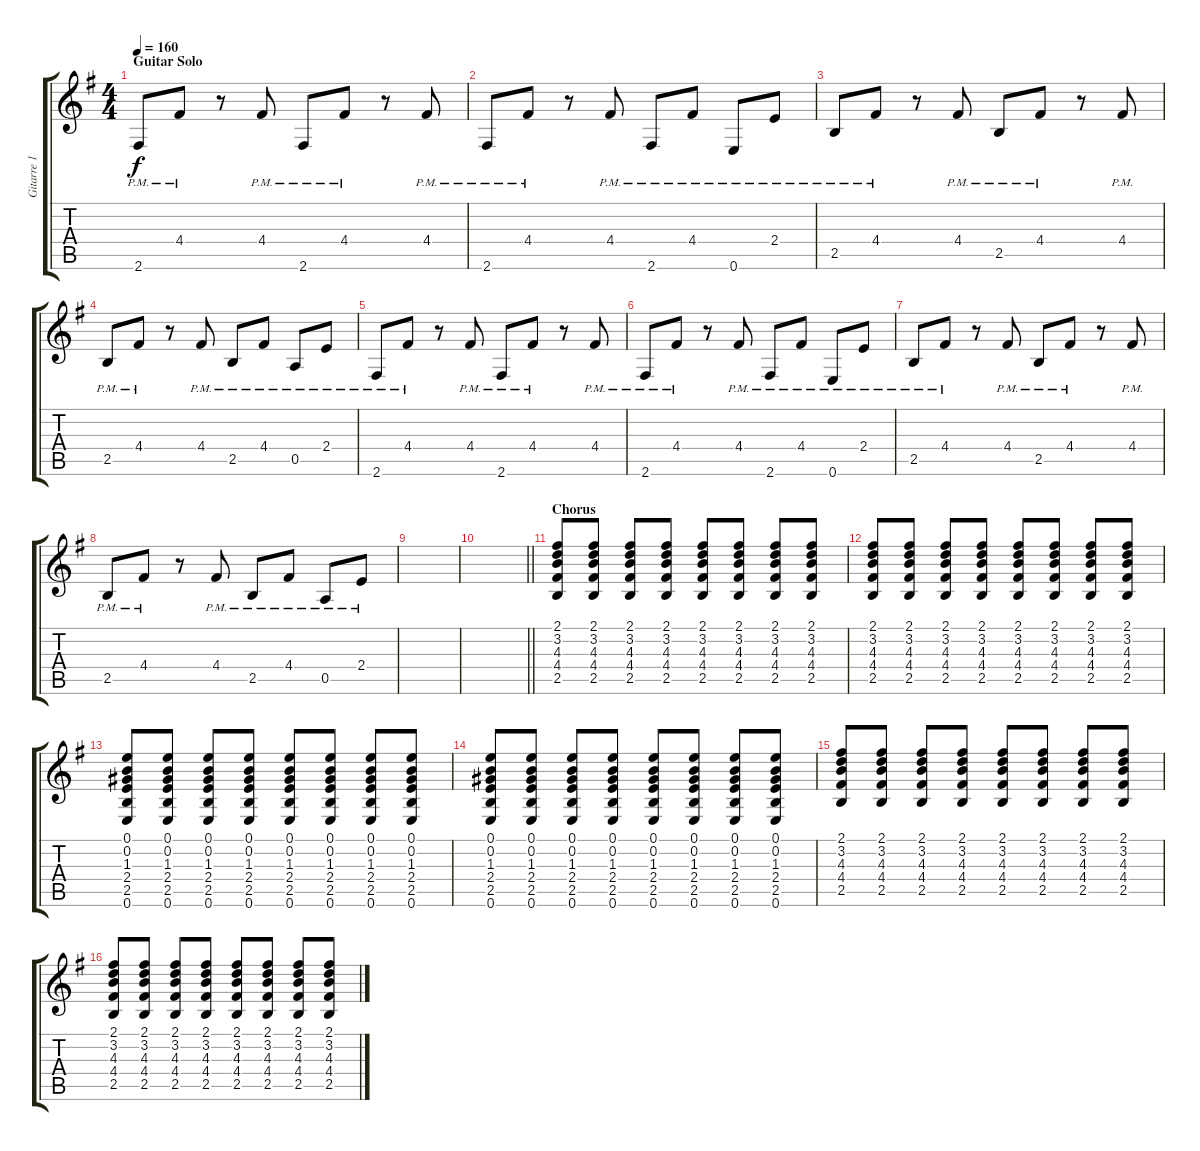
\track ("Gitarre 1 (Verzerrt)" "Gitarre 1 ") {instrument overdrivenguitar}
\staff {score tabs}
\tuning (E4 B3 G3 D3 A2 E2) {hide}
\ts (4 4)
\section ("" "Guitar Solo")
\tempo 160
\clef g2
\ks g
2.6{pm}.8{dy f} 4.4{pm}.8 r.8 4.4{pm}.8 2.6{pm}.8 4.4{pm}.8 r.8 4.4{pm}.8 |
2.6{pm}.8 4.4{pm}.8 r.8 4.4{pm}.8 2.6{pm}.8 4.4{pm}.8 0.6{pm}.8 2.4{pm}.8 |
2.5{pm}.8 4.4{pm}.8 r.8 4.4{pm}.8 2.5{pm}.8 4.4{pm}.8 r.8 4.4{pm}.8 |
2.5{pm}.8 4.4{pm}.8 r.8 4.4{pm}.8 2.5{pm}.8 4.4{pm}.8 0.5{pm}.8 2.4{pm}.8 |
2.6{pm}.8 4.4{pm}.8 r.8 4.4{pm}.8 2.6{pm}.8 4.4{pm}.8 r.8 4.4{pm}.8 |
2.6{pm}.8 4.4{pm}.8 r.8 4.4{pm}.8 2.6{pm}.8 4.4{pm}.8 0.6{pm}.8 2.4{pm}.8 |
2.5{pm}.8 4.4{pm}.8 r.8 4.4{pm}.8 2.5{pm}.8 4.4{pm}.8 r.8 4.4{pm}.8 |
2.5{pm}.8 4.4{pm}.8 r.8 4.4{pm}.8 2.5{pm}.8 4.4{pm}.8 0.5{pm}.8 2.4{pm}.8 |
|
\barLineRight lightlight
|
\section ("" "Chorus")
(2.1 3.2 4.3 4.4 2.5).8 (2.1 3.2 4.3 4.4 2.5).8 (2.1 3.2 4.3 4.4 2.5).8 (2.1 3.2 4.3 4.4 2.5).8 (2.1 3.2 4.3 4.4 2.5).8 (2.1 3.2 4.3 4.4 2.5).8 (2.1 3.2 4.3 4.4 2.5).8 (2.1 3.2 4.3 4.4 2.5).8 |
(2.1 3.2 4.3 4.4 2.5).8 (2.1 3.2 4.3 4.4 2.5).8 (2.1 3.2 4.3 4.4 2.5).8 (2.1 3.2 4.3 4.4 2.5).8 (2.1 3.2 4.3 4.4 2.5).8 (2.1 3.2 4.3 4.4 2.5).8 (2.1 3.2 4.3 4.4 2.5).8 (2.1 3.2 4.3 4.4 2.5).8 |
(0.1 0.2 1.3 2.4 2.5 0.6).8 (0.1 0.2 1.3 2.4 2.5 0.6).8 (0.1 0.2 1.3 2.4 2.5 0.6).8 (0.1 0.2 1.3 2.4 2.5 0.6).8 (0.1 0.2 1.3 2.4 2.5 0.6).8 (0.1 0.2 1.3 2.4 2.5 0.6).8 (0.1 0.2 1.3 2.4 2.5 0.6).8 (0.1 0.2 1.3 2.4 2.5 0.6).8 |
(0.1 0.2 1.3 2.4 2.5 0.6).8 (0.1 0.2 1.3 2.4 2.5 0.6).8 (0.1 0.2 1.3 2.4 2.5 0.6).8 (0.1 0.2 1.3 2.4 2.5 0.6).8 (0.1 0.2 1.3 2.4 2.5 0.6).8 (0.1 0.2 1.3 2.4 2.5 0.6).8 (0.1 0.2 1.3 2.4 2.5 0.6).8 (0.1 0.2 1.3 2.4 2.5 0.6).8 |
(2.1 3.2 4.3 4.4 2.5).8 (2.1 3.2 4.3 4.4 2.5).8 (2.1 3.2 4.3 4.4 2.5).8 (2.1 3.2 4.3 4.4 2.5).8 (2.1 3.2 4.3 4.4 2.5).8 (2.1 3.2 4.3 4.4 2.5).8 (2.1 3.2 4.3 4.4 2.5).8 (2.1 3.2 4.3 4.4 2.5).8 |
(2.1 3.2 4.3 4.4 2.5).8 (2.1 3.2 4.3 4.4 2.5).8 (2.1 3.2 4.3 4.4 2.5).8 (2.1 3.2 4.3 4.4 2.5).8 (2.1 3.2 4.3 4.4 2.5).8 (2.1 3.2 4.3 4.4 2.5).8 (2.1 3.2 4.3 4.4 2.5).8 (2.1 3.2 4.3 4.4 2.5).8
